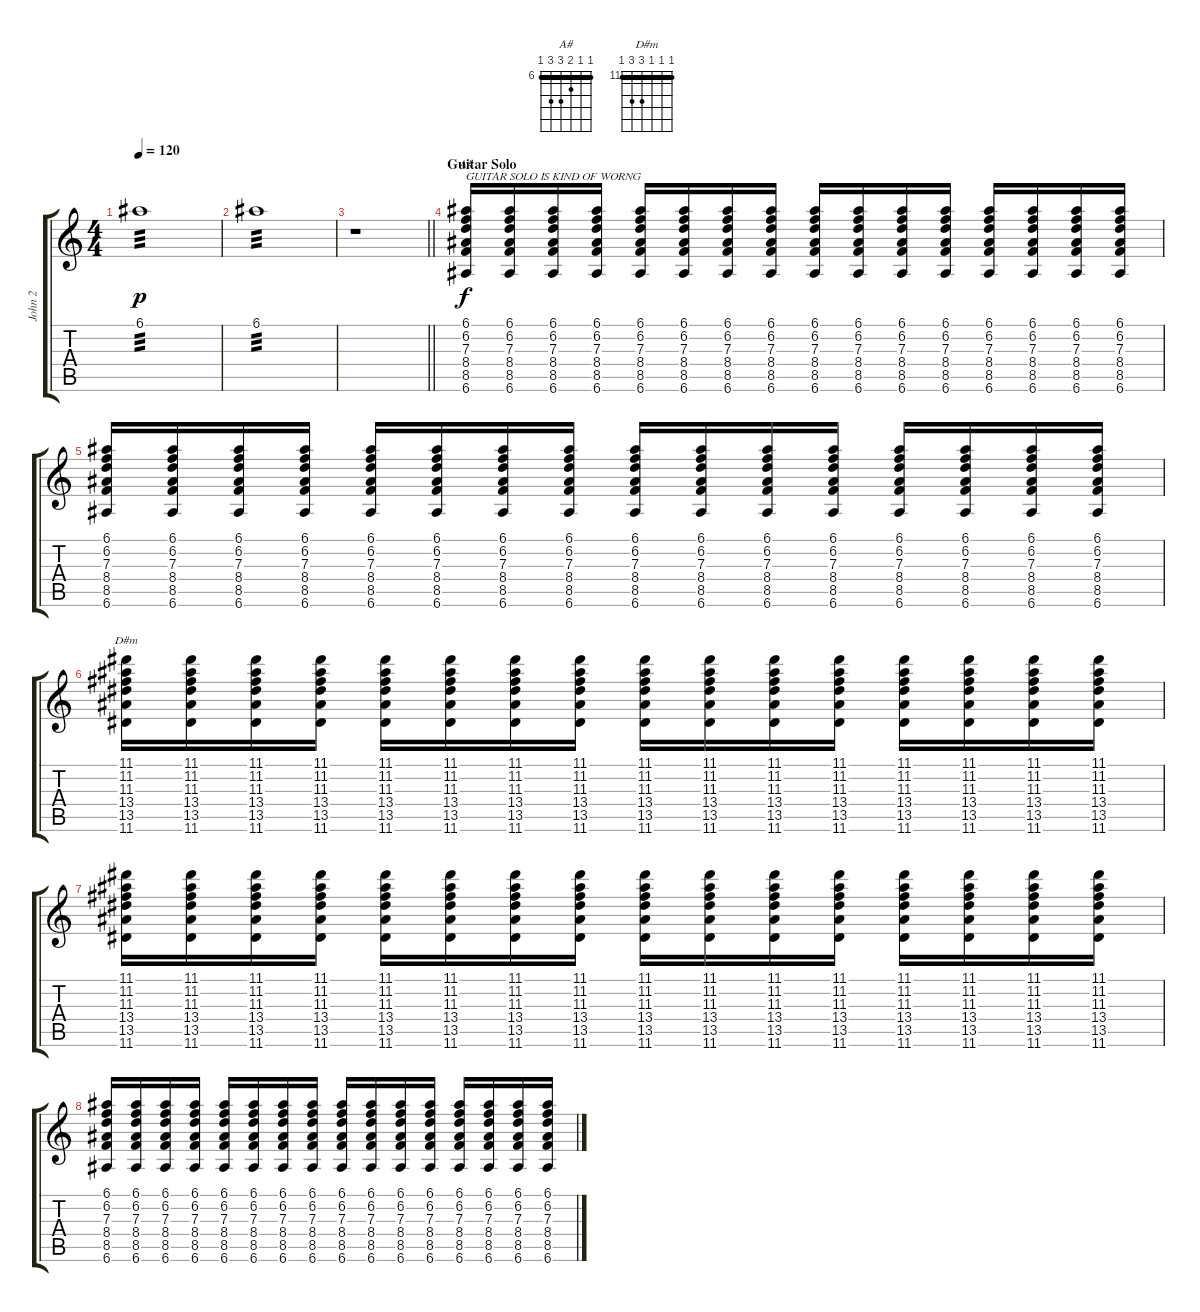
\track ("John 2" "John 2") {instrument distortionguitar}
\staff {score tabs}
\tuning (E4 B3 G3 D3 A2 E2) {hide}
\chord ("A#" 6 6 7 8 8 6) {firstfret 6 barre 6}
\chord ("D#m" 11 11 11 13 13 11) {firstfret 11 barre 11}
\ts (4 4)
\tempo 120
\clef g2
\ks c
6.1.1{tp 3 dy p} |
6.1.1{tp 3} |
\barLineRight lightlight
r.1 |
\section ("" "Guitar Solo")
(6.1 6.2 7.3 8.4 8.5 6.6).16{ch "A#" txt "GUITAR SOLO IS KIND OF WORNG" dy f volume 4 instrument overdrivenguitar} (6.1 6.2 7.3 8.4 8.5 6.6).16 (6.1 6.2 7.3 8.4 8.5 6.6).16 (6.1 6.2 7.3 8.4 8.5 6.6).16 (6.1 6.2 7.3 8.4 8.5 6.6).16 (6.1 6.2 7.3 8.4 8.5 6.6).16 (6.1 6.2 7.3 8.4 8.5 6.6).16 (6.1 6.2 7.3 8.4 8.5 6.6).16 (6.1 6.2 7.3 8.4 8.5 6.6).16 (6.1 6.2 7.3 8.4 8.5 6.6).16 (6.1 6.2 7.3 8.4 8.5 6.6).16 (6.1 6.2 7.3 8.4 8.5 6.6).16 (6.1 6.2 7.3 8.4 8.5 6.6).16 (6.1 6.2 7.3 8.4 8.5 6.6).16 (6.1 6.2 7.3 8.4 8.5 6.6).16 (6.1 6.2 7.3 8.4 8.5 6.6).16 |
(6.1 6.2 7.3 8.4 8.5 6.6).16 (6.1 6.2 7.3 8.4 8.5 6.6).16 (6.1 6.2 7.3 8.4 8.5 6.6).16 (6.1 6.2 7.3 8.4 8.5 6.6).16 (6.1 6.2 7.3 8.4 8.5 6.6).16 (6.1 6.2 7.3 8.4 8.5 6.6).16 (6.1 6.2 7.3 8.4 8.5 6.6).16 (6.1 6.2 7.3 8.4 8.5 6.6).16 (6.1 6.2 7.3 8.4 8.5 6.6).16 (6.1 6.2 7.3 8.4 8.5 6.6).16 (6.1 6.2 7.3 8.4 8.5 6.6).16 (6.1 6.2 7.3 8.4 8.5 6.6).16 (6.1 6.2 7.3 8.4 8.5 6.6).16 (6.1 6.2 7.3 8.4 8.5 6.6).16 (6.1 6.2 7.3 8.4 8.5 6.6).16 (6.1 6.2 7.3 8.4 8.5 6.6).16 |
(11.1 11.2 11.3 13.4 13.5 11.6).16{ch "D#m"} (11.1 11.2 11.3 13.4 13.5 11.6).16 (11.1 11.2 11.3 13.4 13.5 11.6).16 (11.1 11.2 11.3 13.4 13.5 11.6).16 (11.1 11.2 11.3 13.4 13.5 11.6).16 (11.1 11.2 11.3 13.4 13.5 11.6).16 (11.1 11.2 11.3 13.4 13.5 11.6).16 (11.1 11.2 11.3 13.4 13.5 11.6).16 (11.1 11.2 11.3 13.4 13.5 11.6).16 (11.1 11.2 11.3 13.4 13.5 11.6).16 (11.1 11.2 11.3 13.4 13.5 11.6).16 (11.1 11.2 11.3 13.4 13.5 11.6).16 (11.1 11.2 11.3 13.4 13.5 11.6).16 (11.1 11.2 11.3 13.4 13.5 11.6).16 (11.1 11.2 11.3 13.4 13.5 11.6).16 (11.1 11.2 11.3 13.4 13.5 11.6).16 |
(11.1 11.2 11.3 13.4 13.5 11.6).16 (11.1 11.2 11.3 13.4 13.5 11.6).16 (11.1 11.2 11.3 13.4 13.5 11.6).16 (11.1 11.2 11.3 13.4 13.5 11.6).16 (11.1 11.2 11.3 13.4 13.5 11.6).16 (11.1 11.2 11.3 13.4 13.5 11.6).16 (11.1 11.2 11.3 13.4 13.5 11.6).16 (11.1 11.2 11.3 13.4 13.5 11.6).16 (11.1 11.2 11.3 13.4 13.5 11.6).16 (11.1 11.2 11.3 13.4 13.5 11.6).16 (11.1 11.2 11.3 13.4 13.5 11.6).16 (11.1 11.2 11.3 13.4 13.5 11.6).16 (11.1 11.2 11.3 13.4 13.5 11.6).16 (11.1 11.2 11.3 13.4 13.5 11.6).16 (11.1 11.2 11.3 13.4 13.5 11.6).16 (11.1 11.2 11.3 13.4 13.5 11.6).16 |
(6.1 6.2 7.3 8.4 8.5 6.6).16 (6.1 6.2 7.3 8.4 8.5 6.6).16 (6.1 6.2 7.3 8.4 8.5 6.6).16 (6.1 6.2 7.3 8.4 8.5 6.6).16 (6.1 6.2 7.3 8.4 8.5 6.6).16 (6.1 6.2 7.3 8.4 8.5 6.6).16 (6.1 6.2 7.3 8.4 8.5 6.6).16 (6.1 6.2 7.3 8.4 8.5 6.6).16 (6.1 6.2 7.3 8.4 8.5 6.6).16 (6.1 6.2 7.3 8.4 8.5 6.6).16 (6.1 6.2 7.3 8.4 8.5 6.6).16 (6.1 6.2 7.3 8.4 8.5 6.6).16 (6.1 6.2 7.3 8.4 8.5 6.6).16 (6.1 6.2 7.3 8.4 8.5 6.6).16 (6.1 6.2 7.3 8.4 8.5 6.6).16 (6.1 6.2 7.3 8.4 8.5 6.6).16
